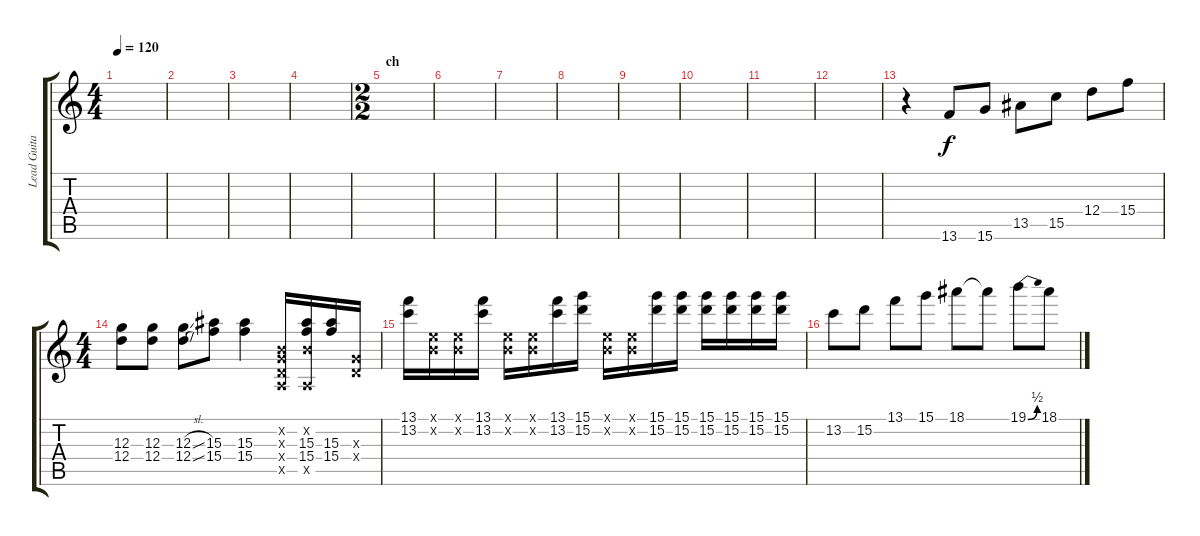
\track ("Lead Guitar" "Lead Guita") {instrument distortionguitar}
\staff {score tabs}
\tuning (E4 B3 G3 D3 A2 E2) {hide}
\ts (4 4)
\tempo 120
\clef g2
\ks c
|
|
|
|
\ts (2 2)
\section ("" "ch")
|
|
|
|
|
|
|
|
r.4{volume 16} 13.6.8 15.6.8 13.5.8 15.5.8 12.4.8 15.4.8 |
\ts (4 4)
(12.3 12.4).8 (12.3 12.4).8 (12.3{sl} 12.4{sl}).8 (15.3 15.4).8 (15.3 15.4).4 (0.2{x} 0.3{x} 0.4{x} 0.5{x}).16 (0.2{x} 15.3 15.4 0.5{x}).16 (15.3 15.4).16 (0.3{x} 0.4{x}).16 |
(13.1 13.2).16 (0.1{x} 0.2{x}).16 (0.1{x} 0.2{x}).16 (13.1 13.2).16 (0.1{x} 0.2{x}).16 (0.1{x} 0.2{x}).16 (13.1 13.2).16 (15.1 15.2).16 (0.1{x} 0.2{x}).16 (0.1{x} 0.2{x}).16 (15.1 15.2).16 (15.1 15.2).16 (15.1 15.2).16 (15.1 15.2).16 (15.1 15.2).16 (15.1 15.2).16 |
13.2.8 15.2.8 13.1.8 15.1.8 18.1.8 18.1{t}.8 19.1{be (bend 0 0 60 2)}.8 18.1.8
